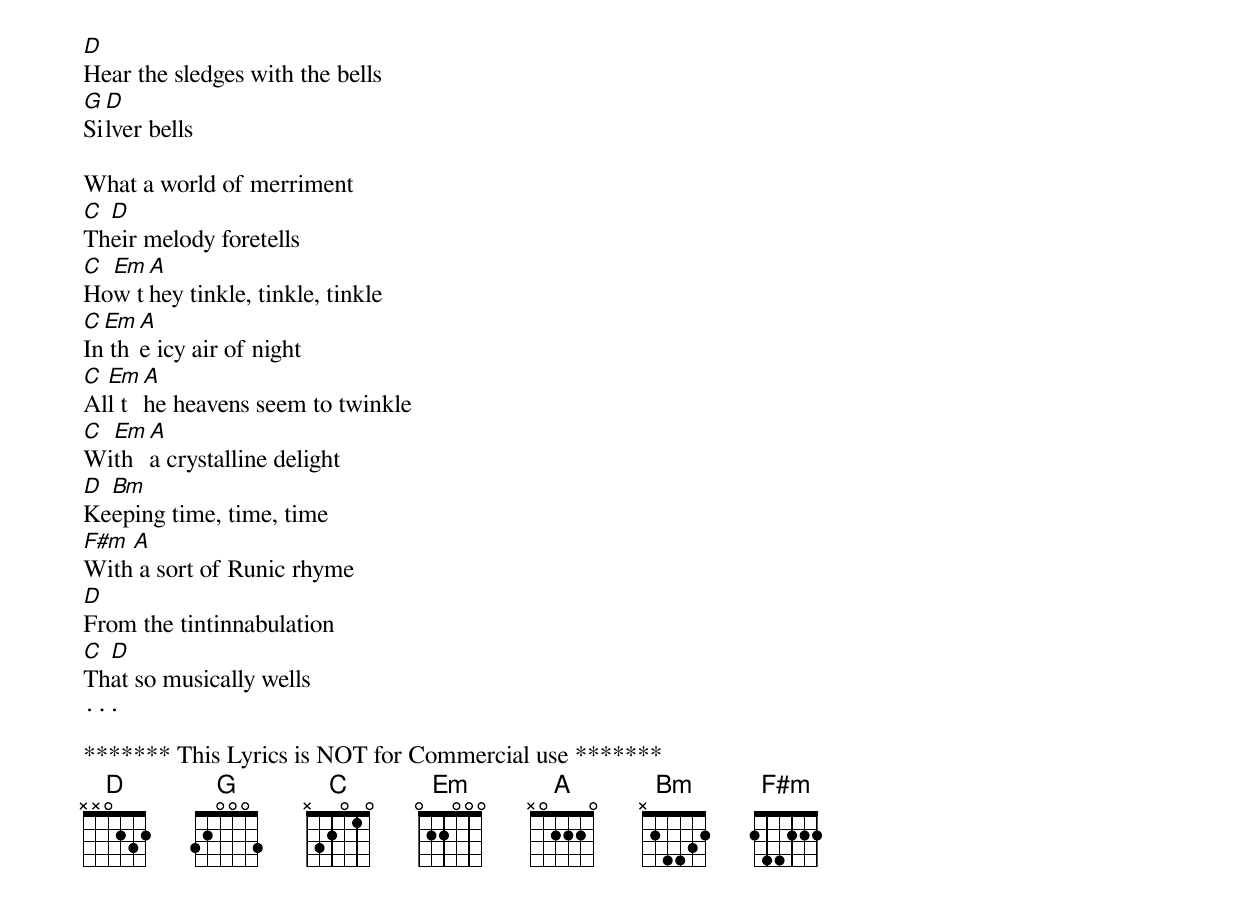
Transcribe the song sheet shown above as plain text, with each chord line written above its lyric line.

D
Hear the sledges with the bells
G D
Silver bells

What a world of merriment
C D
Their melody foretells
C Em A
How they tinkle, tinkle, tinkle
C Em A
In the icy air of night
C Em A
All the heavens seem to twinkle
C Em A
With a crystalline delight
D Bm
Keeping time, time, time
F#m A
With a sort of Runic rhyme
D
From the tintinnabulation
C D
That so musically wells
...

******* This Lyrics is NOT for Commercial use *******
